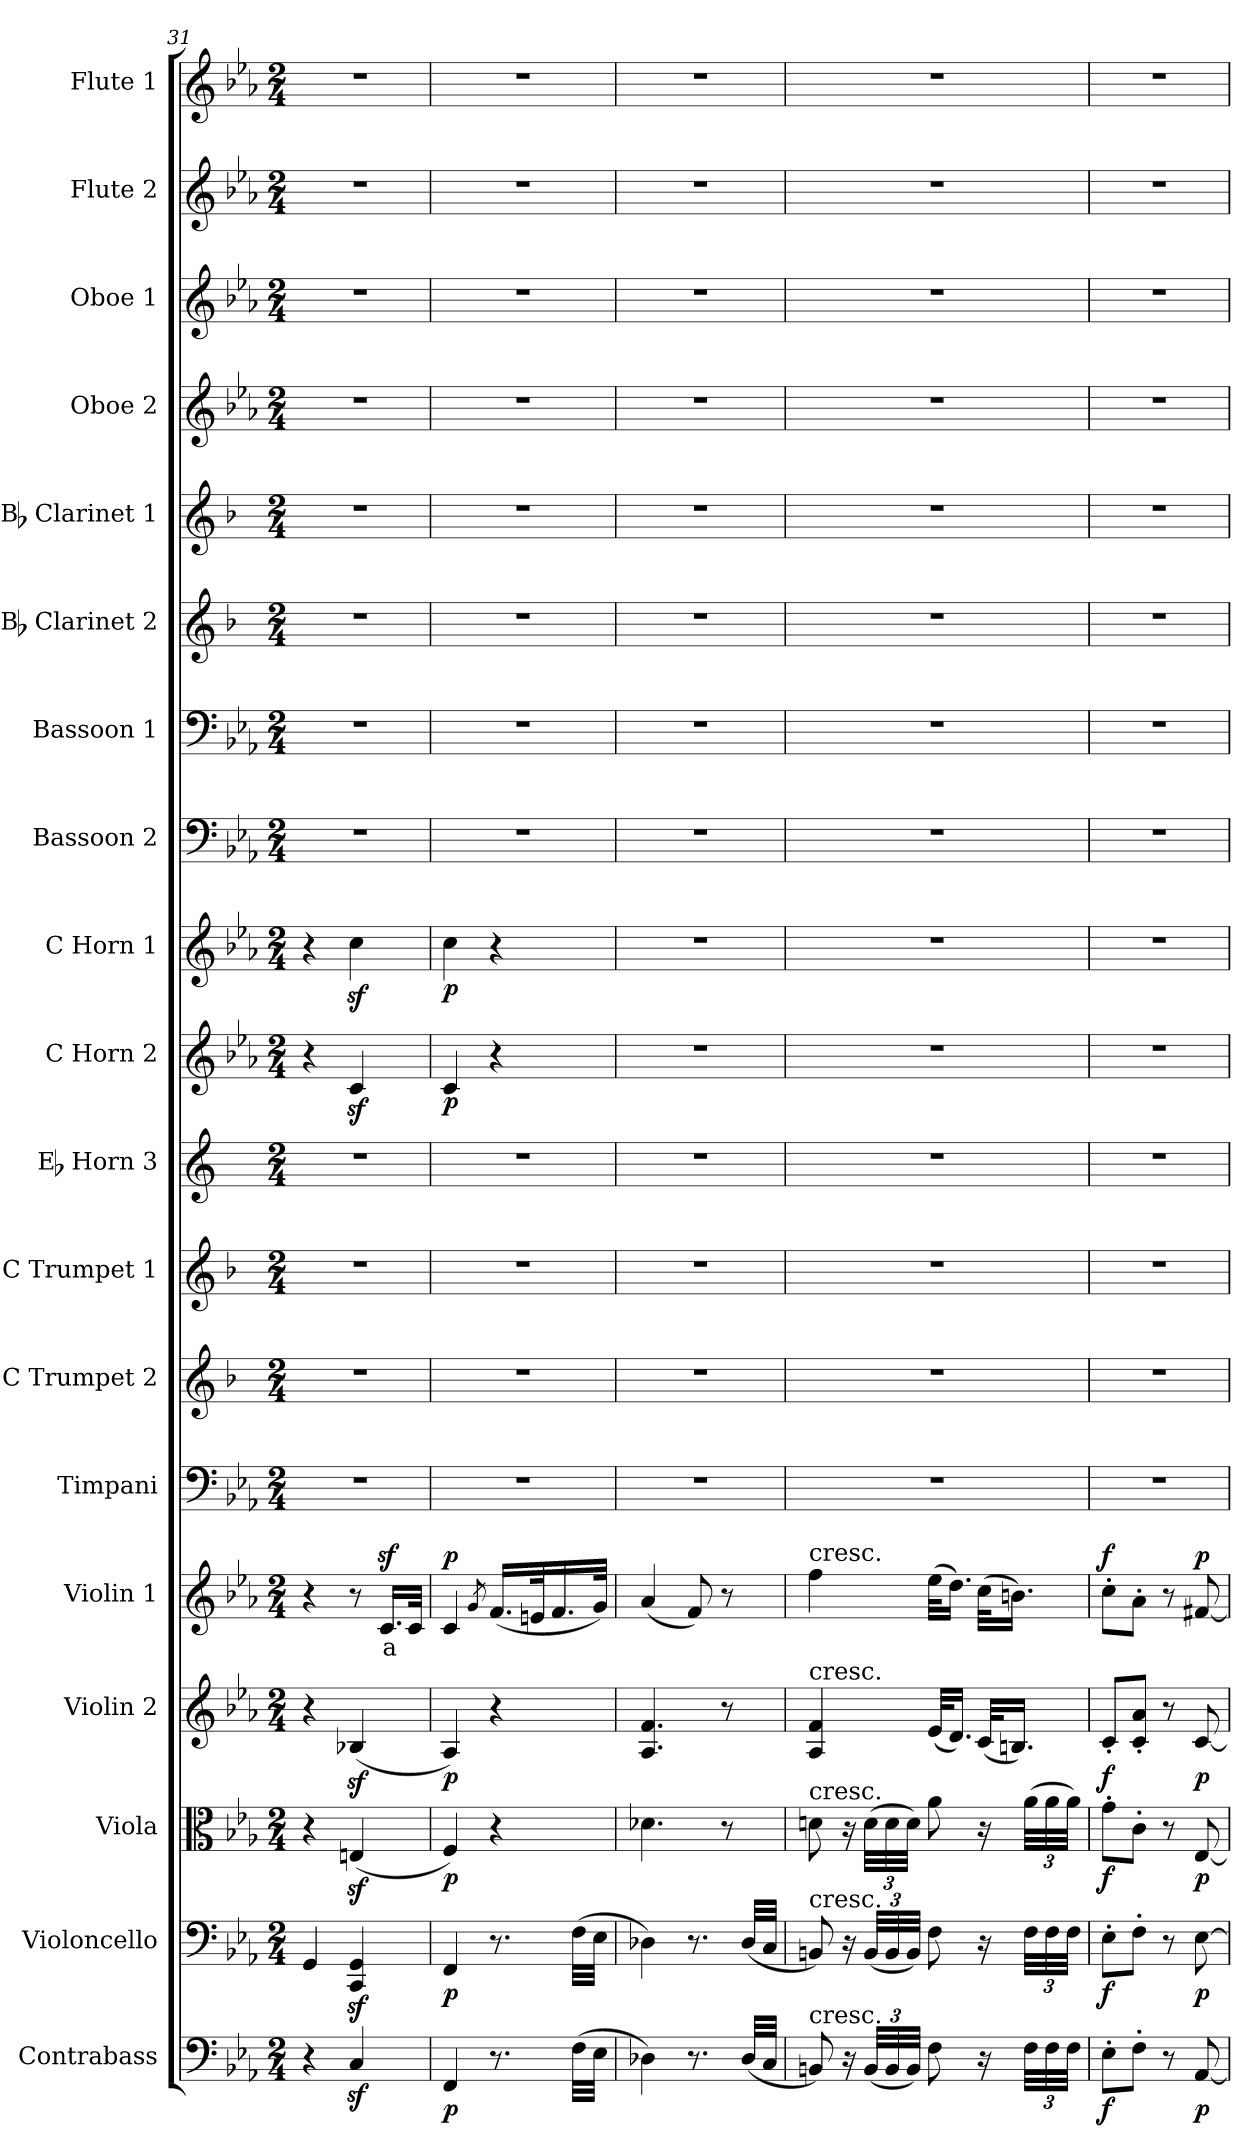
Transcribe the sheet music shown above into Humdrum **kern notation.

**kern	**dynam	**kern	**dynam	**kern	**dynam	**kern	**dynam	**kern	**text	**dynam	**kern	**kern	**kern	**kern	**kern	**dynam	**kern	**dynam	**kern	**kern	**kern	**kern	**kern	**kern	**kern	**kern
*part19	*part19	*part18	*part18	*part17	*part17	*part16	*part16	*part15	*part15	*part15	*part14	*part13	*part12	*part11	*part10	*part10	*part9	*part9	*part8	*part7	*part6	*part5	*part4	*part3	*part2	*part1
*staff19	*staff19	*staff18	*staff18	*staff17	*staff17	*staff16	*staff16	*staff15	*staff15	*staff15	*staff14	*staff13	*staff12	*staff11	*staff10	*staff10	*staff9	*staff9	*staff8	*staff7	*staff6	*staff5	*staff4	*staff3	*staff2	*staff1
*I"Contrabass	*	*I"Violoncello	*	*I"Viola	*	*I"Violin 2	*	*I"Violin 1	*	*	*I"Timpani	*I"C Trumpet 2	*I"C Trumpet 1	*I"Eb Horn 3	*I"C Horn 2	*	*I"C Horn 1	*	*I"Bassoon 2	*I"Bassoon 1	*I"Bb Clarinet 2	*I"Bb Clarinet 1	*I"Oboe 2	*I"Oboe 1	*I"Flute 2	*I"Flute 1
*I'Cb	*	*I'Vc	*	*I'Vla	*	*I'Vln 2	*	*I'Vln 1	*	*	*I'Timp	*I'Tpt 2	*I'Tpt 1	*I'Hn 3	*I'Hn 2	*	*I'Hn 1	*	*I'Bsn 2	*I'Bsn 1	*I'Cl 2	*I'Cl 1	*I'Ob 2	*I'Ob 1	*I'Fl 2	*I'Fl 1
!!LO:PB:g=z
*clefF4	*	*clefF4	*	*clefC3	*	*clefG2	*	*clefG2	*	*	*clefF4	*clefG2	*clefG2	*clefG2	*clefG2	*	*clefG2	*	*clefF4	*clefF4	*clefG2	*clefG2	*clefG2	*clefG2	*clefG2	*clefG2
*ITrd7c12	*	*	*	*	*	*	*	*	*	*	*	*ITrd1c2	*ITrd1c2	*ITrd5c9	*ITrd7c12	*	*ITrd7c12	*	*	*	*ITrd1c2	*ITrd1c2	*	*	*	*
*k[b-e-a-]	*	*k[b-e-a-]	*	*k[b-e-a-]	*	*k[b-e-a-]	*	*k[b-e-a-]	*	*	*k[b-e-a-]	*k[b-e-a-]	*k[b-e-a-]	*k[b-e-a-]	*k[b-e-a-]	*	*k[b-e-a-]	*	*k[b-e-a-]	*k[b-e-a-]	*k[b-e-a-]	*k[b-e-a-]	*k[b-e-a-]	*k[b-e-a-]	*k[b-e-a-]	*k[b-e-a-]
*M2/4	*	*M2/4	*	*M2/4	*	*M2/4	*	*M2/4	*	*	*M2/4	*M2/4	*M2/4	*M2/4	*M2/4	*	*M2/4	*	*M2/4	*M2/4	*M2/4	*M2/4	*M2/4	*M2/4	*M2/4	*M2/4
=31	=31	=31	=31	=31	=31	=31	=31	=31	=31	=31	=31	=31	=31	=31	=31	=31	=31	=31	=31	=31	=31	=31	=31	=31	=31	=31
4r	.	4GG/	.	4r	.	4r	.	4r	.	.	2r	2r	2r	2r	4r	.	4r	.	2r	2r	2r	2r	2r	2r	2r	2r
4CCz</	.	4CC/z< 4GG/z<	.	(4Enz</	.	(4B-Xz</	.	8r	.	.	.	.	.	.	4Cz</	.	4cz<\	.	.	.	.	.	.	.	.	.
!	!	!	!	!	!	!	!	!	!LO:LY:b:color=#FF0000	!	!	!	!	!	!	!	!	!	!	!	!	!	!	!	!	!
.	.	.	.	.	.	.	.	16.cz</LL	a	.	.	.	.	.	.	.	.	.	.	.	.	.	.	.	.	.
.	.	.	.	.	.	.	.	32c/JJk	.	.	.	.	.	.	.	.	.	.	.	.	.	.	.	.	.	.
=32	=32	=32	=32	=32	=32	=32	=32	=32	=32	=32	=32	=32	=32	=32	=32	=32	=32	=32	=32	=32	=32	=32	=32	=32	=32	=32
!	!LO:DY:b	!	!LO:DY:b	!	!LO:DY:b	!	!LO:DY:b	!	!	!LO:DY:b	!	!	!	!	!	!LO:DY:b	!	!LO:DY:b	!	!	!	!	!	!	!	!
4FFF/	p	4FF/	p	4F/)	p	4A-/)	p	4c/	.	p	2r	2r	2r	2r	4C/	p	4c\	p	2r	2r	2r	2r	2r	2r	2r	2r
.	.	.	.	.	.	.	.	8qg/	.	.	.	.	.	.	.	.	.	.	.	.	.	.	.	.	.	.
8.r	.	8.r	.	4r	.	4r	.	(16.f/LL	.	.	.	.	.	.	4r	.	4r	.	.	.	.	.	.	.	.	.
.	.	.	.	.	.	.	.	32en/K	.	.	.	.	.	.	.	.	.	.	.	.	.	.	.	.	.	.
.	.	.	.	.	.	.	.	16.f/	.	.	.	.	.	.	.	.	.	.	.	.	.	.	.	.	.	.
(32FF\LLL	.	(32F\LLL	.	.	.	.	.	.	.	.	.	.	.	.	.	.	.	.	.	.	.	.	.	.	.	.
32EE-\JJJ	.	32E-\JJJ	.	.	.	.	.	32g/JJk)	.	.	.	.	.	.	.	.	.	.	.	.	.	.	.	.	.	.
=33	=33	=33	=33	=33	=33	=33	=33	=33	=33	=33	=33	=33	=33	=33	=33	=33	=33	=33	=33	=33	=33	=33	=33	=33	=33	=33
4DD-X\)	.	4D-X\)	.	4.d-X\	.	4.A-/ 4.f/	.	(4a-/	.	.	2r	2r	2r	2r	2r	.	2r	.	2r	2r	2r	2r	2r	2r	2r	2r
8.r	.	8.r	.	.	.	.	.	8f/)	.	.	.	.	.	.	.	.	.	.	.	.	.	.	.	.	.	.
.	.	.	.	8r	.	8r	.	8r	.	.	.	.	.	.	.	.	.	.	.	.	.	.	.	.	.	.
(32DD-/LLL	.	(32D-/LLL	.	.	.	.	.	.	.	.	.	.	.	.	.	.	.	.	.	.	.	.	.	.	.	.
32CC/JJJ	.	32C/JJJ	.	.	.	.	.	.	.	.	.	.	.	.	.	.	.	.	.	.	.	.	.	.	.	.
=34	=34	=34	=34	=34	=34	=34	=34	=34	=34	=34	=34	=34	=34	=34	=34	=34	=34	=34	=34	=34	=34	=34	=34	=34	=34	=34
!	!	!	!	!	!	!	!	!LO:TX:a:t=cresc.	!	!	!	!	!	!	!	!	!	!	!	!	!	!	!	!	!	!
!	!	!	!	!	!	!LO:TX:a:t=cresc.	!	!	!	!	!	!	!	!	!	!	!	!	!	!	!	!	!	!	!	!
!	!	!	!	!LO:TX:a:t=cresc.	!	!	!	!	!	!	!	!	!	!	!	!	!	!	!	!	!	!	!	!	!	!
!	!	!LO:TX:a:t=cresc.	!	!	!	!	!	!	!	!	!	!	!	!	!	!	!	!	!	!	!	!	!	!	!	!
!LO:TX:a:t=cresc.	!	!	!	!	!	!	!	!	!	!	!	!	!	!	!	!	!	!	!	!	!	!	!	!	!	!
8BBBn/)	.	8BBn/)	.	8dn\	.	4A-/ 4f/	.	4ff\	.	.	2r	2r	2r	2r	2r	.	2r	.	2r	2r	2r	2r	2r	2r	2r	2r
16r	.	16r	.	16r	.	.	.	.	.	.	.	.	.	.	.	.	.	.	.	.	.	.	.	.	.	.
*Xbrackettup	*	*Xbrackettup	*	*Xbrackettup	*	*	*	*	*	*	*	*	*	*	*	*	*	*	*	*	*	*	*	*	*	*
(48BBB/LLL	.	(48BB/LLL	.	(48d\LLL	.	.	.	.	.	.	.	.	.	.	.	.	.	.	.	.	.	.	.	.	.	.
48BBB/	.	48BB/	.	48d\	.	.	.	.	.	.	.	.	.	.	.	.	.	.	.	.	.	.	.	.	.	.
48BBB/JJJ)	.	48BB/JJJ)	.	48d\JJJ)	.	.	.	.	.	.	.	.	.	.	.	.	.	.	.	.	.	.	.	.	.	.
8FF\	.	8F\	.	8a-\	.	(32e-/KLL	.	(32ee-\KLL	.	.	.	.	.	.	.	.	.	.	.	.	.	.	.	.	.	.
.	.	.	.	.	.	16.d/JJ)	.	16.dd\JJ)	.	.	.	.	.	.	.	.	.	.	.	.	.	.	.	.	.	.
16r	.	16r	.	16r	.	(32c/KLL	.	(32cc\KLL	.	.	.	.	.	.	.	.	.	.	.	.	.	.	.	.	.	.
.	.	.	.	.	.	16.Bn/JJ)	.	16.bn\JJ)	.	.	.	.	.	.	.	.	.	.	.	.	.	.	.	.	.	.
48FF\LLL	.	48F\LLL	.	(48a-\LLL	.	.	.	.	.	.	.	.	.	.	.	.	.	.	.	.	.	.	.	.	.	.
48FF\	.	48F\	.	48a-\	.	.	.	.	.	.	.	.	.	.	.	.	.	.	.	.	.	.	.	.	.	.
48FF\JJJ	.	48F\JJJ	.	48a-\JJJ)	.	.	.	.	.	.	.	.	.	.	.	.	.	.	.	.	.	.	.	.	.	.
=35	=35	=35	=35	=35	=35	=35	=35	=35	=35	=35	=35	=35	=35	=35	=35	=35	=35	=35	=35	=35	=35	=35	=35	=35	=35	=35
!	!LO:DY:b	!	!LO:DY:b	!	!LO:DY:b	!	!LO:DY:b	!	!	!LO:DY:b	!	!	!	!	!	!	!	!	!	!	!	!	!	!	!	!
8EE-'\L	f	8E-'\L	f	8g'\L	f	8c'/L	f	8cc'\L	.	f	2r	2r	2r	2r	2r	.	2r	.	2r	2r	2r	2r	2r	2r	2r	2r
8FF'\J	.	8F'\J	.	8c'\J	.	8c/' 8a-/'J	.	8a-'\J	.	.	.	.	.	.	.	.	.	.	.	.	.	.	.	.	.	.
8r	.	8r	.	8r	.	8r	.	8r	.	.	.	.	.	.	.	.	.	.	.	.	.	.	.	.	.	.
!	!LO:DY:b	!	!LO:DY:b	!	!LO:DY:b	!	!LO:DY:b	!	!	!LO:DY:b	!	!	!	!	!	!	!	!	!	!	!	!	!	!	!	!
[8AAA-/	p	[8E-\	p	[8E-/	p	[8c/	p	[8f#X/	.	p	.	.	.	.	.	.	.	.	.	.	.	.	.	.	.	.
=	=	=	=	=	=	=	=	=	=	=	=	=	=	=	=	=	=	=	=	=	=	=	=	=	=	=
*-	*-	*-	*-	*-	*-	*-	*-	*-	*-	*-	*-	*-	*-	*-	*-	*-	*-	*-	*-	*-	*-	*-	*-	*-	*-	*-
